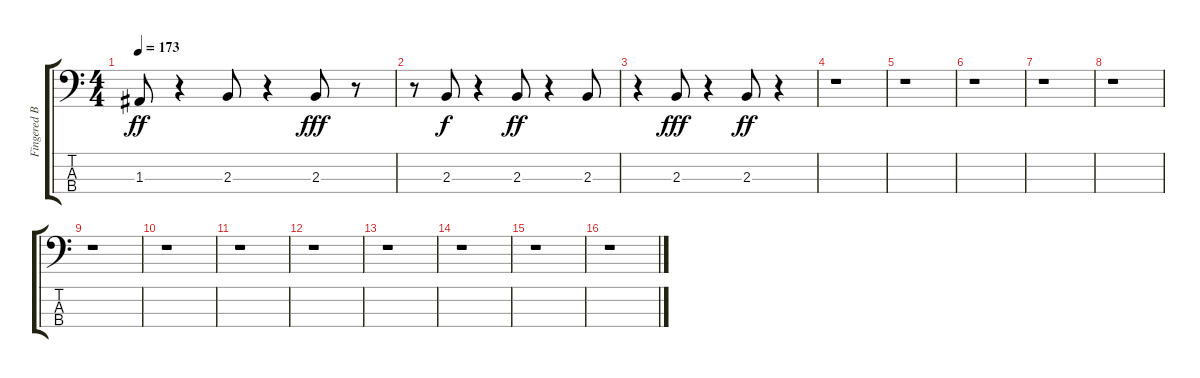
\track ("Fingered Bass" "Fingered B") {instrument electricbassfinger}
\staff {score tabs}
\tuning (G2 D2 A1 E1) {hide}
\ts (4 4)
\tempo 173
\clef f4
\ks c
1.3.8{dy ff} r.4 2.3.8 r.4 2.3.8{dy fff} r.8 |
r.8 2.3.8{dy f} r.4 2.3.8{dy ff} r.4 2.3.8 |
r.4 2.3.8{dy fff} r.4 2.3.8{dy ff} r.4 |
r.1 |
r.1 |
r.1 |
r.1 |
r.1 |
r.1 |
r.1 |
r.1 |
r.1 |
r.1 |
r.1 |
r.1 |
r.1
